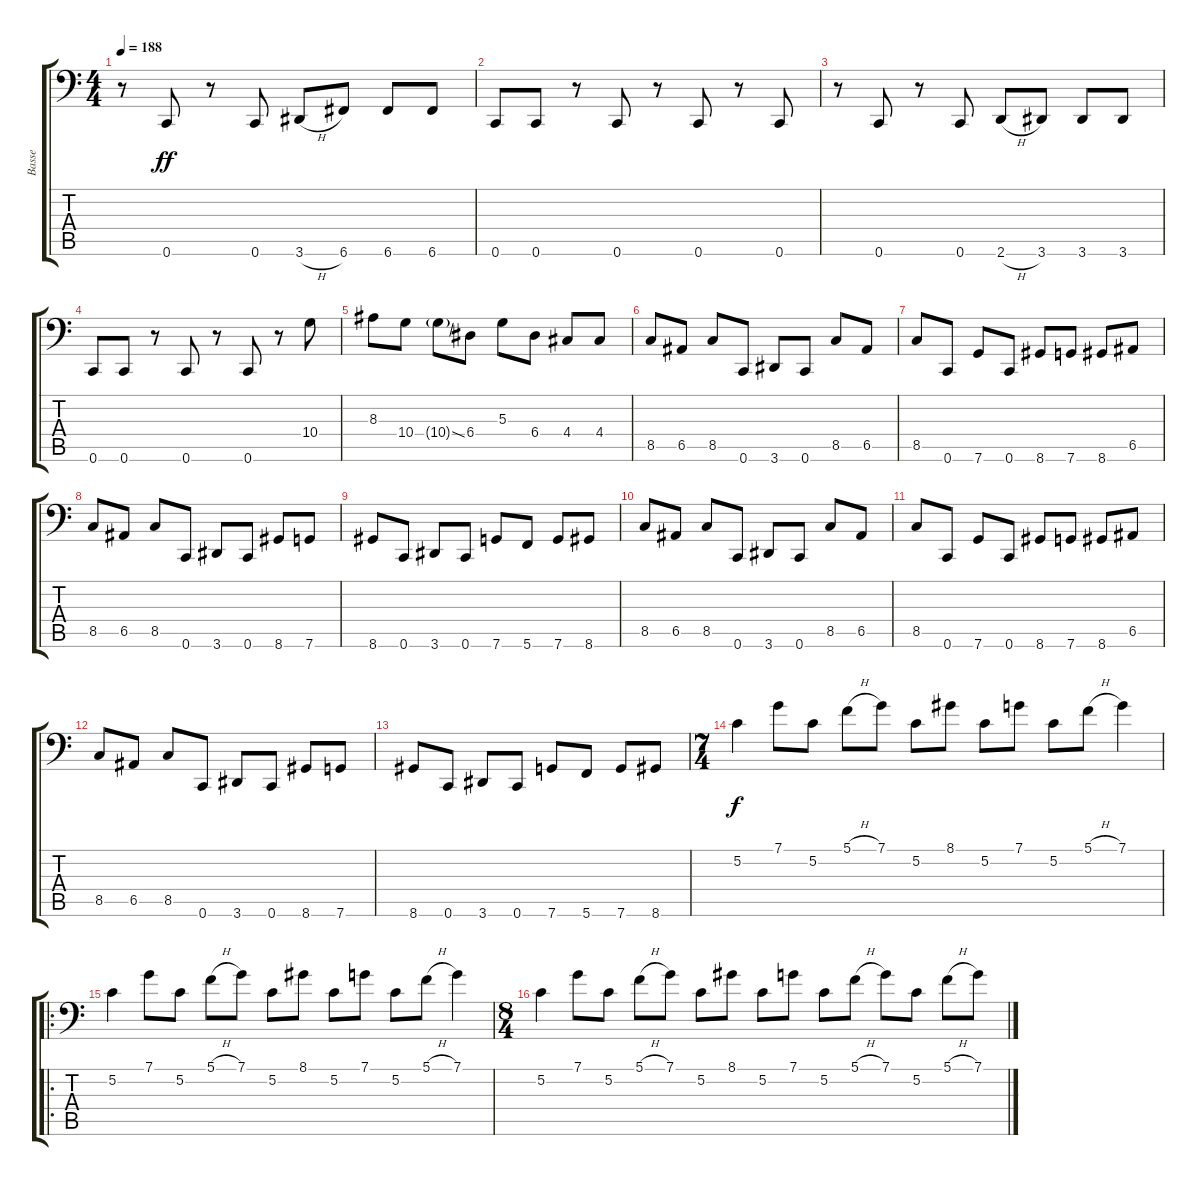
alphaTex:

\track ("Basse" "Basse") {instrument electricbassfinger}
\staff {score tabs}
\tuning (C3 G2 D2 A1 E1 C1) {hide}
\ts (4 4)
\tempo 188
\clef f4
\ks c
r.8{dy ff} 0.6.8 r.8 0.6.8 3.6{h}.8 6.6.8 6.6.8 6.6.8 |
0.6.8 0.6.8 r.8 0.6.8 r.8 0.6.8 r.8 0.6.8 |
r.8 0.6.8 r.8 0.6.8 2.6{h}.8 3.6.8 3.6.8 3.6.8 |
0.6.8 0.6.8 r.8 0.6.8 r.8 0.6.8 r.8 10.4.8 |
8.3.8 10.4.8 10.4{ss g}.8 6.4.8 5.3.8 6.4.8 4.4.8 4.4.8 |
8.5.8 6.5.8 8.5.8 0.6.8 3.6.8 0.6.8 8.5.8 6.5.8 |
8.5.8 0.6.8 7.6.8 0.6.8 8.6.8 7.6.8 8.6.8 6.5.8 |
8.5.8 6.5.8 8.5.8 0.6.8 3.6.8 0.6.8 8.6.8 7.6.8 |
8.6.8 0.6.8 3.6.8 0.6.8 7.6.8 5.6.8 7.6.8 8.6.8 |
8.5.8 6.5.8 8.5.8 0.6.8 3.6.8 0.6.8 8.5.8 6.5.8 |
8.5.8 0.6.8 7.6.8 0.6.8 8.6.8 7.6.8 8.6.8 6.5.8 |
8.5.8 6.5.8 8.5.8 0.6.8 3.6.8 0.6.8 8.6.8 7.6.8 |
8.6.8 0.6.8 3.6.8 0.6.8 7.6.8 5.6.8 7.6.8 8.6.8 |
\ts (7 4)
5.2.4{dy f} 7.1.8 5.2.8 5.1{h}.8 7.1.8 5.2.8 8.1.8 5.2.8 7.1.8 5.2.8 5.1{h}.8 7.1.4 |
\ro
5.2.4 7.1.8 5.2.8 5.1{h}.8 7.1.8 5.2.8 8.1.8 5.2.8 7.1.8 5.2.8 5.1{h}.8 7.1.4 |
\ts (8 4)
5.2.4 7.1.8 5.2.8 5.1{h}.8 7.1.8 5.2.8 8.1.8 5.2.8 7.1.8 5.2.8 5.1{h}.8 7.1.8 5.2.8 5.1{h}.8 7.1.8
